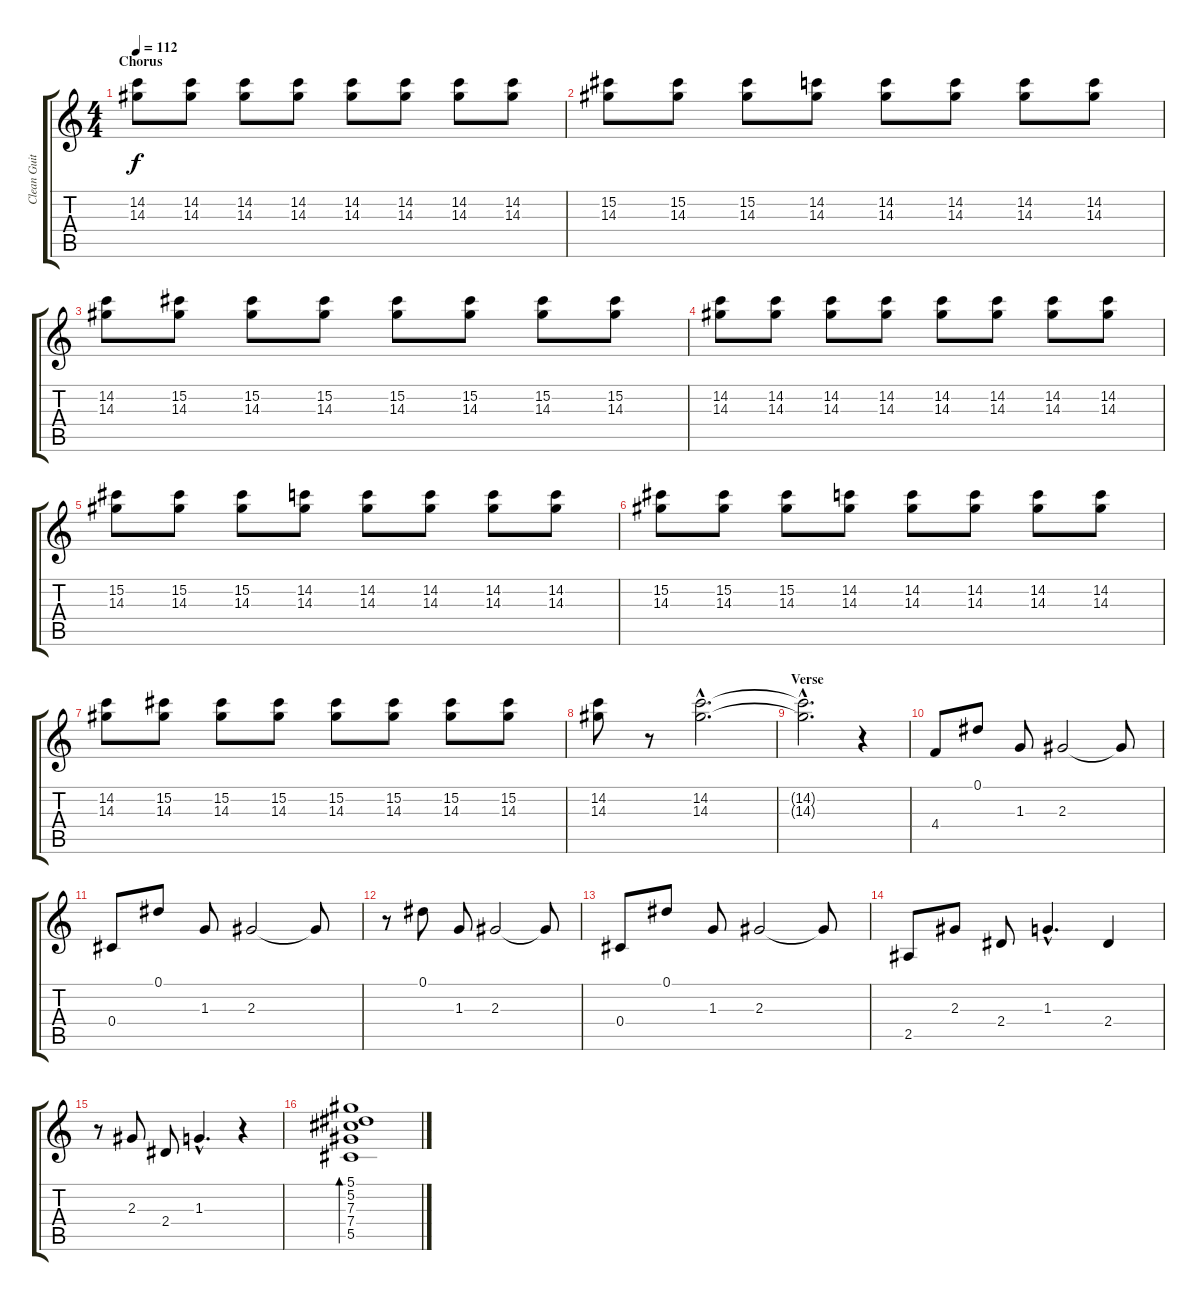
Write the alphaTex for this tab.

\track ("Clean Guitar" "Clean Guit") {instrument acousticguitarnylon}
\staff {score tabs}
\tuning (Eb4 Bb3 Gb3 Db3 Ab2 Eb2) {hide}
\ts (4 4)
\section ("" "Chorus")
\tempo 112
\clef g2
\ks c
(14.2 14.3).8{dy f} (14.2 14.3).8 (14.2 14.3).8 (14.2 14.3).8 (14.2 14.3).8 (14.2 14.3).8 (14.2 14.3).8 (14.2 14.3).8 |
(15.2 14.3).8 (15.2 14.3).8 (15.2 14.3).8 (14.2 14.3).8 (14.2 14.3).8 (14.2 14.3).8 (14.2 14.3).8 (14.2 14.3).8 |
(14.2 14.3).8 (15.2 14.3).8 (15.2 14.3).8 (15.2 14.3).8 (15.2 14.3).8 (15.2 14.3).8 (15.2 14.3).8 (15.2 14.3).8 |
(14.2 14.3).8 (14.2 14.3).8 (14.2 14.3).8 (14.2 14.3).8 (14.2 14.3).8 (14.2 14.3).8 (14.2 14.3).8 (14.2 14.3).8 |
(15.2 14.3).8 (15.2 14.3).8 (15.2 14.3).8 (14.2 14.3).8 (14.2 14.3).8 (14.2 14.3).8 (14.2 14.3).8 (14.2 14.3).8 |
(15.2 14.3).8 (15.2 14.3).8 (15.2 14.3).8 (14.2 14.3).8 (14.2 14.3).8 (14.2 14.3).8 (14.2 14.3).8 (14.2 14.3).8 |
(14.2 14.3).8 (15.2 14.3).8 (15.2 14.3).8 (15.2 14.3).8 (15.2 14.3).8 (15.2 14.3).8 (15.2 14.3).8 (15.2 14.3).8 |
(14.2 14.3).8 r.8 (14.2{hac} 14.3{hac}).2{d} |
\section ("" "Verse")
(14.2{hac t} 14.3{hac t}).2{d} r.4 |
4.4.8 0.1.8 1.3.8 2.3.2 2.3{t}.8 |
0.4.8 0.1.8 1.3.8 2.3.2 2.3{t}.8 |
r.8 0.1.8 1.3.8 2.3.2 2.3{t}.8 |
0.4.8 0.1.8 1.3.8 2.3.2 2.3{t}.8 |
2.5.8 2.3.8 2.4.8 1.3{hac}.4{d} 2.4.4 |
r.8 2.3.8 2.4.8 1.3{hac}.4{d} r.4 |
(5.1 5.2 7.3 7.4 5.5).1{bd 60}
